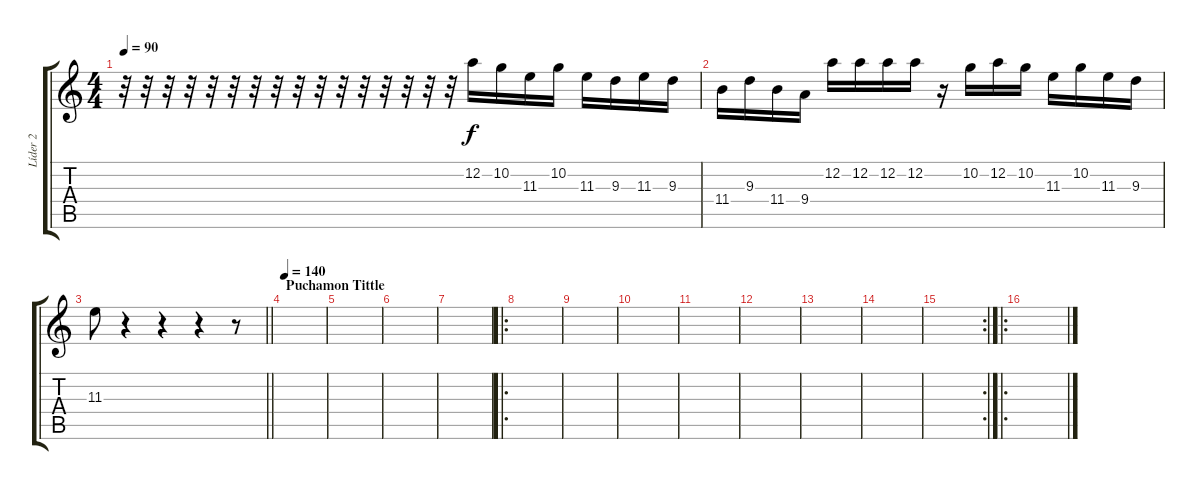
\track ("Líder 2" "Líder 2") {instrument distortionguitar}
\staff {score tabs}
\tuning (D4 A3 F3 C3 G2 C2) {hide}
\ts (4 4)
\tempo 90
\clef g2
\ks c
r.32{dy f} r.32 r.32 r.32 r.32 r.32 r.32 r.32 r.32 r.32 r.32 r.32 r.32 r.32 r.32 r.32 12.2.16{balance 12} 10.2.16 11.3.16 10.2.16 11.3.16 9.3.16 11.3.16 9.3.16 |
11.4.16 9.3.16 11.4.16 9.4.16 12.2.16 12.2.16 12.2.16 12.2.16 r.16 10.2.16 12.2.16 10.2.16 11.3.16 10.2.16 11.3.16 9.3.16 |
\barLineRight lightlight
11.3.8 r.4 r.4 r.4 r.8 |
\section ("" "Puchamon Tittle")
\tempo 140
|
|
|
|
\ro
|
|
|
|
|
|
|
\rc 2
|
\ro
